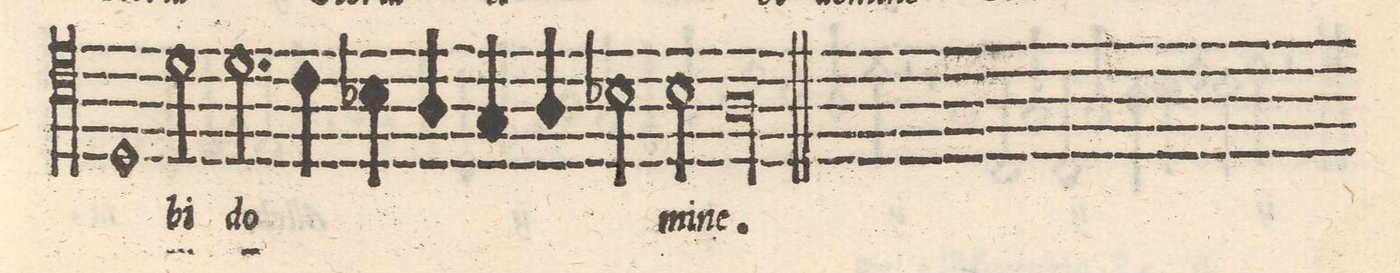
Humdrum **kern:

**kern	**text
*I"TENORE	*
*clefC4	*
*k[]	*
*met(C|)	*
*M2/2	*
1D/	.
=119-	=119-
2d\	-bi
=120-	=120-
2.d\	do-
4c\	.
=121-	=121-
4B-X\	.
4A/	.
4G/	.
4A/	.
=122-	=122-
2B-X\	.
2B-\	mi-
=123-	=123-
00A	-ne
==	==
*-	*-
